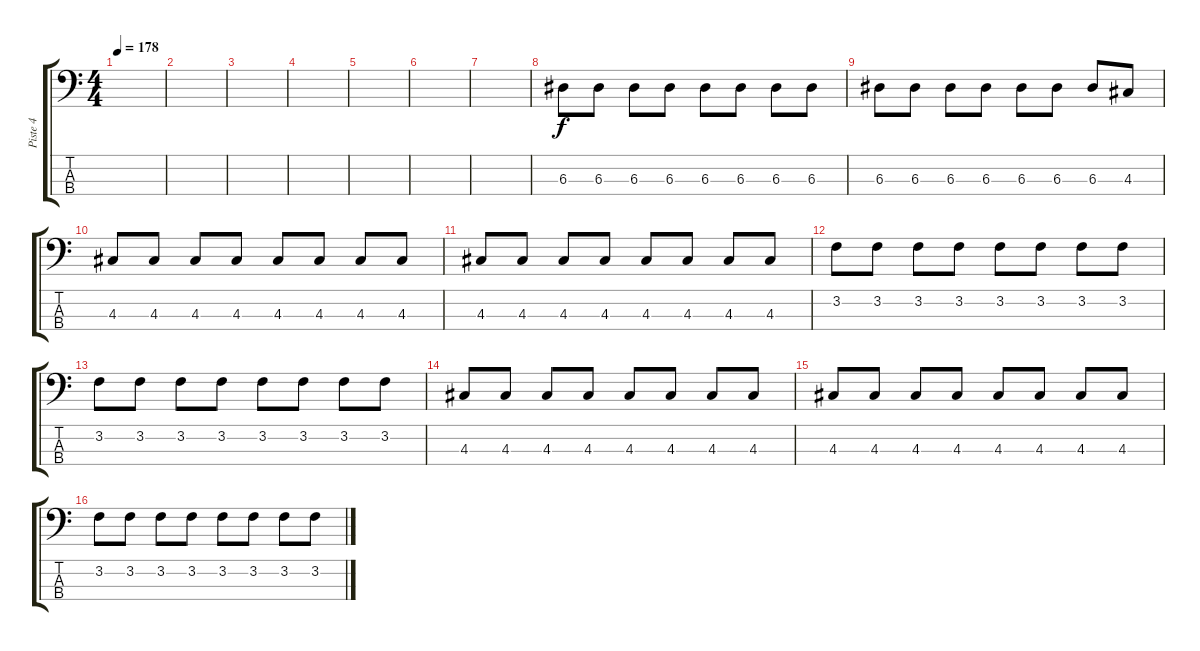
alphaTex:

\track ("Piste 4" "Piste 4") {instrument electricbassfinger}
\staff {score tabs}
\tuning (G2 D2 A1 E1) {hide}
\ts (4 4)
\tempo 178
\clef f4
\ks c
|
|
|
|
|
|
|
6.3.8 6.3.8 6.3.8 6.3.8 6.3.8 6.3.8 6.3.8 6.3.8 |
6.3.8 6.3.8 6.3.8 6.3.8 6.3.8 6.3.8 6.3.8 4.3.8 |
4.3.8 4.3.8 4.3.8 4.3.8 4.3.8 4.3.8 4.3.8 4.3.8 |
4.3.8 4.3.8 4.3.8 4.3.8 4.3.8 4.3.8 4.3.8 4.3.8 |
3.2.8 3.2.8 3.2.8 3.2.8 3.2.8 3.2.8 3.2.8 3.2.8 |
3.2.8 3.2.8 3.2.8 3.2.8 3.2.8 3.2.8 3.2.8 3.2.8 |
4.3.8 4.3.8 4.3.8 4.3.8 4.3.8 4.3.8 4.3.8 4.3.8 |
4.3.8 4.3.8 4.3.8 4.3.8 4.3.8 4.3.8 4.3.8 4.3.8 |
3.2.8 3.2.8 3.2.8 3.2.8 3.2.8 3.2.8 3.2.8 3.2.8
